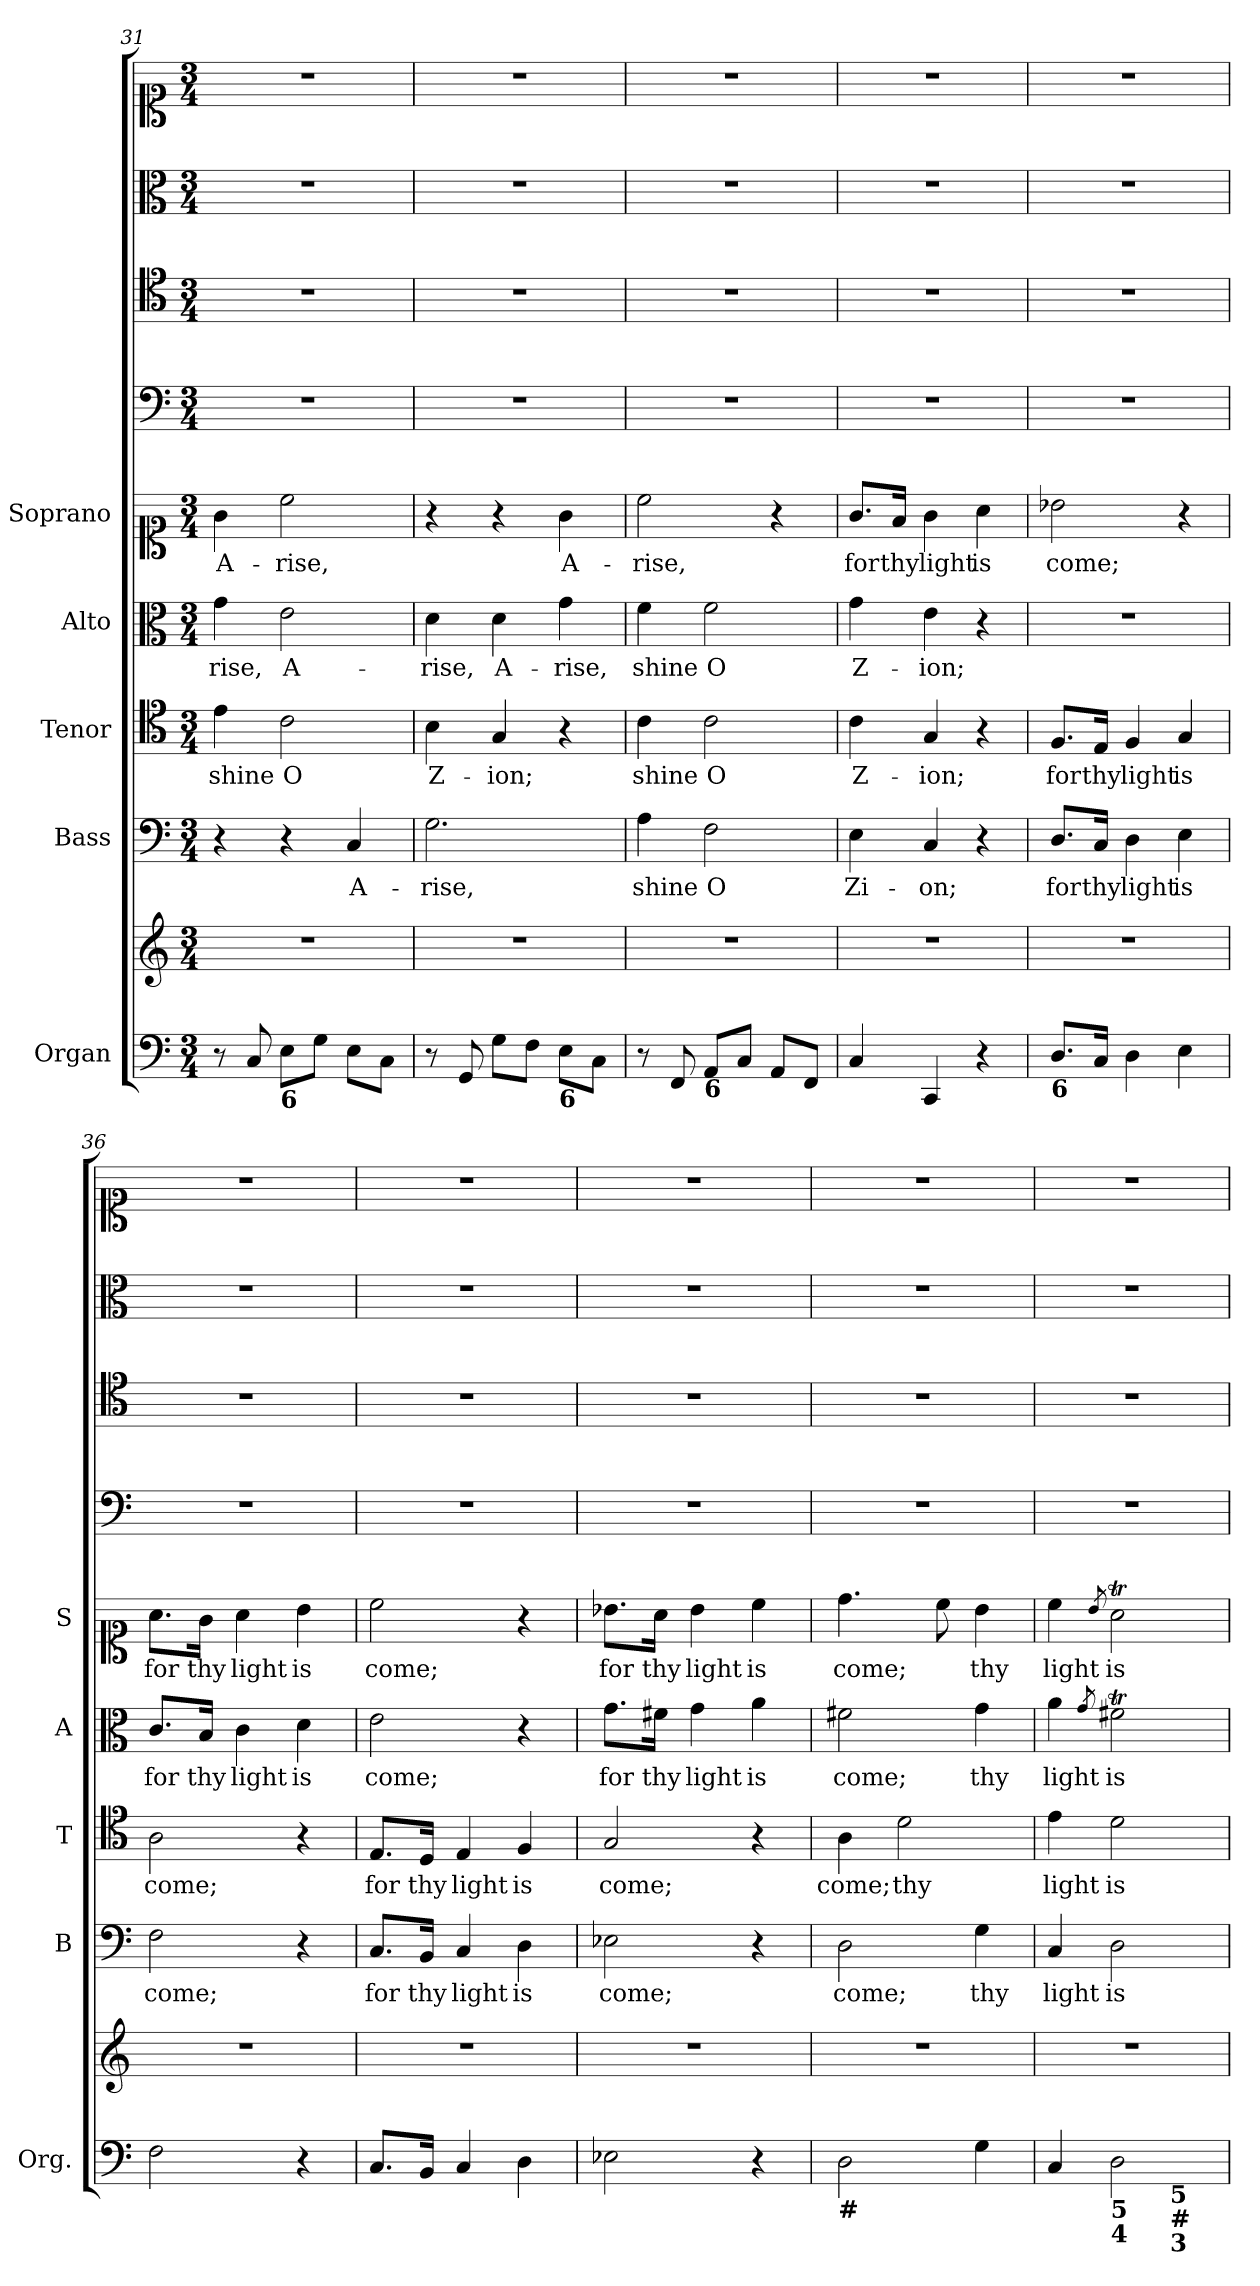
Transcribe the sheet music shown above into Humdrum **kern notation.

**kern	**kern	**kern	**text	**kern	**text	**kern	**text	**kern	**text	**kern	**kern	**kern	**kern
*part9	*part9	*part8	*part8	*part7	*part7	*part6	*part6	*part5	*part5	*part4	*part3	*part2	*part1
*staff10	*staff9	*staff8	*staff8	*staff7	*staff7	*staff6	*staff6	*staff5	*staff5	*staff4	*staff3	*staff2	*staff1
*I"Organ	*	*I"Bass	*	*I"Tenor	*	*I"Alto	*	*I"Soprano	*	*	*	*	*
*I'Org.	*	*I'B	*	*I'T	*	*I'A	*	*I'S	*	*	*	*	*
!!LO:PB:g=z
*clefF4	*clefG2	*clefF4	*	*clefC4	*	*clefC3	*	*clefC1	*	*clefF4	*clefC4	*clefC3	*clefC1
*k[]	*k[]	*k[]	*	*k[]	*	*k[]	*	*k[]	*	*k[]	*k[]	*k[]	*k[]
*C:	*C:	*C:	*	*C:	*	*C:	*	*C:	*	*C:	*C:	*C:	*C:
*M3/4	*M3/4	*M3/4	*	*M3/4	*	*M3/4	*	*M3/4	*	*M3/4	*M3/4	*M3/4	*M3/4
=31	=31	=31	=31	=31	=31	=31	=31	=31	=31	=31	=31	=31	=31
!	!	!	!	!	!LO:LY:b	!	!LO:LY:b	!	!LO:LY:b	!	!	!	!
8r	2.r	4r	.	4e\	shine	4g\	-rise,	4g\	A-	2.r	2.r	2.r	2.r
8C/	.	.	.	.	.	.	.	.	.	.	.	.	.
!LO:TX:b:B:t=6	!	!	!	!	!	!	!	!	!	!	!	!	!
!	!	!	!	!	!LO:LY:b	!	!LO:LY:b	!	!LO:LY:b	!	!	!	!
8E\L	.	4r	.	2c\	O	2e\	A-	2cc\	-rise,	.	.	.	.
8G\J	.	.	.	.	.	.	.	.	.	.	.	.	.
!	!	!	!LO:LY:b	!	!	!	!	!	!	!	!	!	!
8E\L	.	4C/	A-	.	.	.	.	.	.	.	.	.	.
8C\J	.	.	.	.	.	.	.	.	.	.	.	.	.
=32	=32	=32	=32	=32	=32	=32	=32	=32	=32	=32	=32	=32	=32
!	!	!	!LO:LY:b	!	!LO:LY:b	!	!LO:LY:b	!	!	!	!	!	!
8r	2.r	2.G\	-rise,	4B\	Z-	4d\	-rise,	4r	.	2.r	2.r	2.r	2.r
8GG/	.	.	.	.	.	.	.	.	.	.	.	.	.
!	!	!	!	!	!LO:LY:b	!	!LO:LY:b	!	!	!	!	!	!
8G\L	.	.	.	4G/	-ion;	4d\	A-	4r	.	.	.	.	.
8F\J	.	.	.	.	.	.	.	.	.	.	.	.	.
!LO:TX:b:B:t=6	!	!	!	!	!	!	!	!	!	!	!	!	!
!	!	!	!	!	!	!	!LO:LY:b	!	!LO:LY:b	!	!	!	!
8E\L	.	.	.	4r	.	4g\	-rise,	4g\	A-	.	.	.	.
8C\J	.	.	.	.	.	.	.	.	.	.	.	.	.
=33	=33	=33	=33	=33	=33	=33	=33	=33	=33	=33	=33	=33	=33
!	!	!	!LO:LY:b	!	!LO:LY:b	!	!LO:LY:b	!	!LO:LY:b	!	!	!	!
8r	2.r	4A\	shine	4c\	shine	4f\	shine	2cc\	-rise,	2.r	2.r	2.r	2.r
8FF/	.	.	.	.	.	.	.	.	.	.	.	.	.
!LO:TX:b:B:t=6	!	!	!	!	!	!	!	!	!	!	!	!	!
!	!	!	!LO:LY:b	!	!LO:LY:b	!	!LO:LY:b	!	!	!	!	!	!
8AA/L	.	2F\	O	2c\	O	2f\	O	.	.	.	.	.	.
8C/J	.	.	.	.	.	.	.	.	.	.	.	.	.
8AA/L	.	.	.	.	.	.	.	4r	.	.	.	.	.
8FF/J	.	.	.	.	.	.	.	.	.	.	.	.	.
=34	=34	=34	=34	=34	=34	=34	=34	=34	=34	=34	=34	=34	=34
!	!	!	!LO:LY:b	!	!LO:LY:b	!	!LO:LY:b	!	!LO:LY:b	!	!	!	!
4C/	2.r	4E\	Zi-	4c\	Z-	4g\	Z-	8.g/L	for	2.r	2.r	2.r	2.r
!	!	!	!	!	!	!	!	!	!LO:LY:b	!	!	!	!
.	.	.	.	.	.	.	.	16f/Jk	thy	.	.	.	.
!	!	!	!LO:LY:b	!	!LO:LY:b	!	!LO:LY:b	!	!LO:LY:b	!	!	!	!
4CC/	.	4C/	-on;	4G/	-ion;	4e\	-ion;	4g\	light	.	.	.	.
!	!	!	!	!	!	!	!	!	!LO:LY:b	!	!	!	!
4r	.	4r	.	4r	.	4r	.	4a\	is	.	.	.	.
=35	=35	=35	=35	=35	=35	=35	=35	=35	=35	=35	=35	=35	=35
!LO:TX:b:B:t=6	!	!	!	!	!	!	!	!	!	!	!	!	!
!	!	!	!LO:LY:b	!	!LO:LY:b	!	!	!	!LO:LY:b	!	!	!	!
8.D/L	2.r	8.D/L	for	8.F/L	for	2.r	.	2b-X\	come;	2.r	2.r	2.r	2.r
!	!	!	!LO:LY:b	!	!LO:LY:b	!	!	!	!	!	!	!	!
16C/Jk	.	16C/Jk	thy	16E/Jk	thy	.	.	.	.	.	.	.	.
!	!	!	!LO:LY:b	!	!LO:LY:b	!	!	!	!	!	!	!	!
4D\	.	4D\	light	4F/	light	.	.	.	.	.	.	.	.
!	!	!	!LO:LY:b	!	!LO:LY:b	!	!	!	!	!	!	!	!
4E\	.	4E\	is	4G/	is	.	.	4r	.	.	.	.	.
=36	=36	=36	=36	=36	=36	=36	=36	=36	=36	=36	=36	=36	=36
!	!	!	!LO:LY:b	!	!LO:LY:b	!	!LO:LY:b	!	!LO:LY:b	!	!	!	!
2F\	2.r	2F\	come;	2A\	come;	8.c/L	for	8.a\L	for	2.r	2.r	2.r	2.r
!	!	!	!	!	!	!	!LO:LY:b	!	!LO:LY:b	!	!	!	!
.	.	.	.	.	.	16B/Jk	thy	16g\Jk	thy	.	.	.	.
!	!	!	!	!	!	!	!LO:LY:b	!	!LO:LY:b	!	!	!	!
.	.	.	.	.	.	4c\	light	4a\	light	.	.	.	.
!	!	!	!	!	!	!	!LO:LY:b	!	!LO:LY:b	!	!	!	!
4r	.	4r	.	4r	.	4d\	is	4b\	is	.	.	.	.
=37	=37	=37	=37	=37	=37	=37	=37	=37	=37	=37	=37	=37	=37
!	!	!	!LO:LY:b	!	!LO:LY:b	!	!LO:LY:b	!	!LO:LY:b	!	!	!	!
8.C/L	2.r	8.C/L	for	8.E/L	for	2e\	come;	2cc\	come;	2.r	2.r	2.r	2.r
!	!	!	!LO:LY:b	!	!LO:LY:b	!	!	!	!	!	!	!	!
16BB/Jk	.	16BB/Jk	thy	16D/Jk	thy	.	.	.	.	.	.	.	.
!	!	!	!LO:LY:b	!	!LO:LY:b	!	!	!	!	!	!	!	!
4C/	.	4C/	light	4E/	light	.	.	.	.	.	.	.	.
!	!	!	!LO:LY:b	!	!LO:LY:b	!	!	!	!	!	!	!	!
4D\	.	4D\	is	4F/	is	4r	.	4r	.	.	.	.	.
!!LO:LB:g=z
=38	=38	=38	=38	=38	=38	=38	=38	=38	=38	=38	=38	=38	=38
!	!	!	!LO:LY:b	!	!LO:LY:b	!	!LO:LY:b	!	!LO:LY:b	!	!	!	!
2E-X\	2.r	2E-X\	come;	2G/	come;	8.g\L	for	8.b-X\L	for	2.r	2.r	2.r	2.r
!	!	!	!	!	!	!	!LO:LY:b	!	!LO:LY:b	!	!	!	!
.	.	.	.	.	.	16f#X\Jk	thy	16a\Jk	thy	.	.	.	.
!	!	!	!	!	!	!	!LO:LY:b	!	!LO:LY:b	!	!	!	!
.	.	.	.	.	.	4g\	light	4b-\	light	.	.	.	.
!	!	!	!	!	!	!	!LO:LY:b	!	!LO:LY:b	!	!	!	!
4r	.	4r	.	4r	.	4a\	is	4cc\	is	.	.	.	.
=39	=39	=39	=39	=39	=39	=39	=39	=39	=39	=39	=39	=39	=39
!LO:TX:b:B:t=#	!	!	!	!	!	!	!	!	!	!	!	!	!
!	!	!	!LO:LY:b	!	!LO:LY:b	!	!LO:LY:b	!	!LO:LY:b	!	!	!	!
2D\	2.r	2D\	come;	4A\	come;	2f#X\	come;	4.dd\	come;	2.r	2.r	2.r	2.r
!	!	!	!	!	!LO:LY:b	!	!	!	!	!	!	!	!
.	.	.	.	2d\	thy	.	.	.	.	.	.	.	.
.	.	.	.	.	.	.	.	8cc\	.	.	.	.	.
!	!	!	!LO:LY:b	!	!	!	!LO:LY:b	!	!LO:LY:b	!	!	!	!
4G\	.	4G\	thy	.	.	4g\	thy	4b\	thy	.	.	.	.
=40	=40	=40	=40	=40	=40	=40	=40	=40	=40	=40	=40	=40	=40
!LO:TX:b:B:t=6	!	!	!	!	!	!	!	!	!	!	!	!	!
!LO:TX:b:B:t=5	!	!	!	!	!	!	!	!	!	!	!	!	!
!	!	!	!LO:LY:b	!	!LO:LY:b	!	!LO:LY:b	!	!LO:LY:b	!	!	!	!
*^	*	*	*	*	*	*	*	*	*	*	*	*	*
4C/	2ryy	2.r	4C/	light	4e\	light	4a\	light	4cc\	light	2.r	2.r	2.r	2.r
.	.	.	.	.	.	.	8qg/	.	8qb/	.	.	.	.	.
!LO:TX:b:B:t=5	!	!	!	!	!	!	!	!	!	!	!	!	!	!
!LO:TX:b:B:t=4	!	!	!	!	!	!	!	!	!	!	!	!	!	!
!	!	!	!	!LO:LY:b	!	!LO:LY:b	!	!LO:LY:b	!	!LO:LY:b	!	!	!	!
2D\	.	.	2D\	is	2d\	is	2f#Xt\	is	2aT\	is	.	.	.	.
!	!LO:TX:b:B:t=5	!	!	!	!	!	!	!	!	!	!	!	!	!
!	!LO:TX:b:B:t=#	!	!	!	!	!	!	!	!	!	!	!	!	!
!	!LO:TX:b:B:t=3	!	!	!	!	!	!	!	!	!	!	!	!	!
.	4ryy	.	.	.	.	.	.	.	.	.	.	.	.	.
*v	*v	*	*	*	*	*	*	*	*	*	*	*	*	*
=	=	=	=	=	=	=	=	=	=	=	=	=	=
*-	*-	*-	*-	*-	*-	*-	*-	*-	*-	*-	*-	*-	*-
